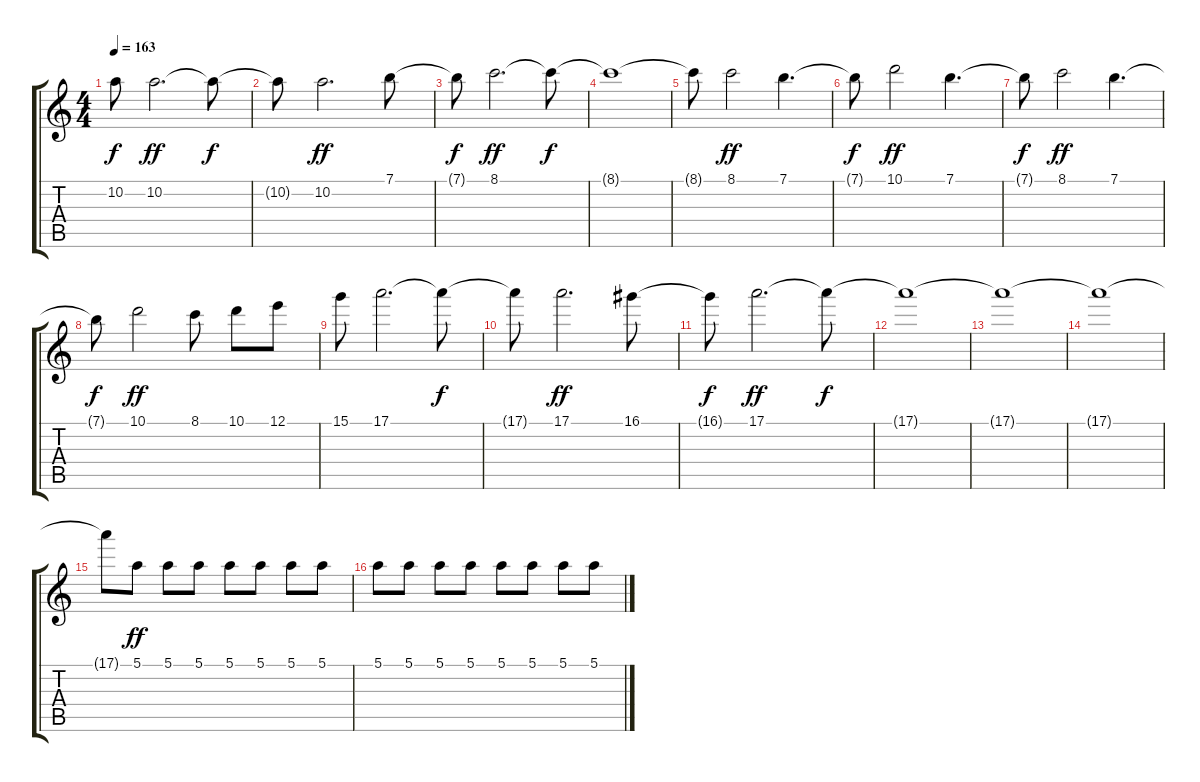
\track "" {instrument distortionguitar}
\staff {score tabs}
\tuning (E4 B3 G3 D3 A2 E2) {hide}
\ts (4 4)
\tempo 163
\clef g2
\ks c
10.2{t}.8{dy f} 10.2.2{d dy ff} 10.2{t}.8{dy f} |
10.2{t}.8 10.2.2{d dy ff} 7.1.8 |
7.1{t}.8{dy f} 8.1.2{d dy ff} 8.1{t}.8{dy f} |
8.1{t}.1 |
8.1{t}.8 8.1.2{dy ff} 7.1.4{d} |
7.1{t}.8{dy f} 10.1.2{dy ff} 7.1.4{d} |
7.1{t}.8{dy f} 8.1.2{dy ff} 7.1.4{d} |
7.1{t}.8{dy f} 10.1.2{dy ff} 8.1.8 10.1.8 12.1.8 |
15.1.8 17.1.2{d} 17.1{t}.8{dy f} |
17.1{t}.8 17.1.2{d dy ff} 16.1.8 |
16.1{t}.8{dy f} 17.1.2{d dy ff} 17.1{t}.8{dy f} |
17.1{t}.1 |
17.1{t}.1 |
17.1{t}.1 |
17.1{t}.8 5.1.8{dy ff} 5.1.8 5.1.8 5.1.8 5.1.8 5.1.8 5.1.8 |
5.1.8 5.1.8 5.1.8 5.1.8 5.1.8 5.1.8 5.1.8 5.1.8
